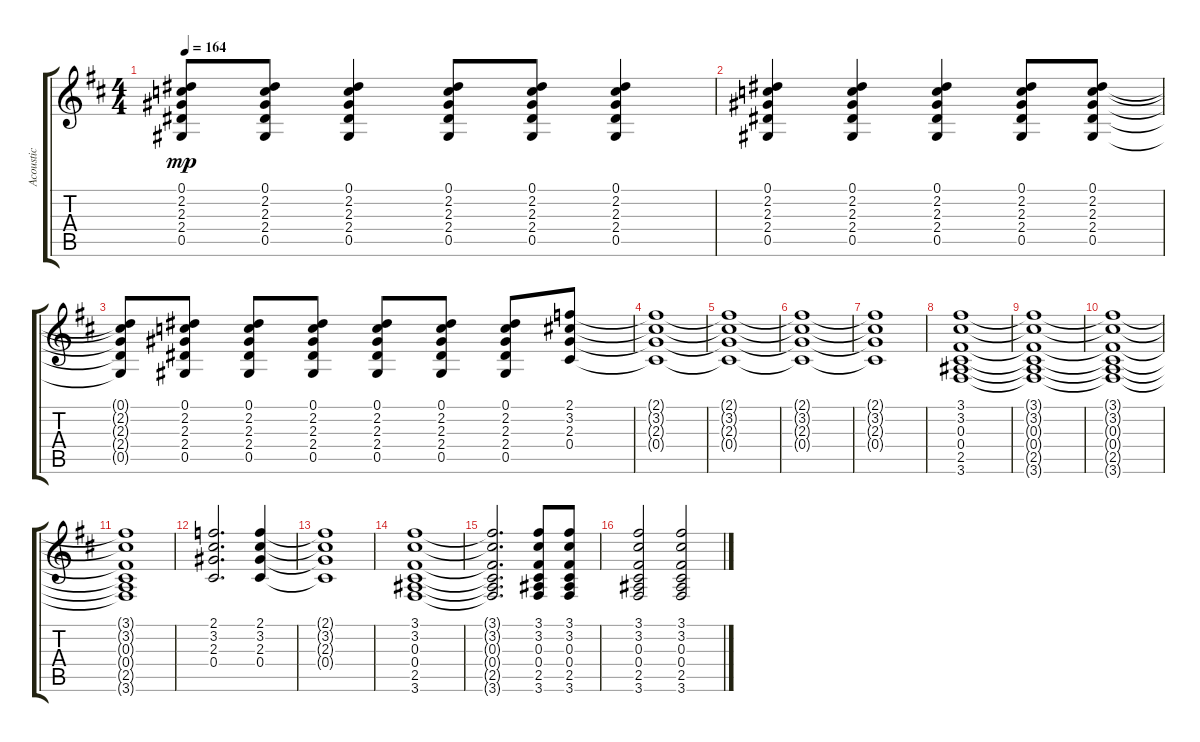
\track ("Acoustic" "Acoustic") {instrument acousticguitarsteel}
\staff {score tabs}
\tuning (Eb4 Bb3 Gb3 Db3 Ab2 Eb2) {hide}
\ts (4 4)
\tempo 164
\clef g2
\ks d
(0.1 2.2 2.3 2.4 0.5).8{dy mp} (0.1 2.2 2.3 2.4 0.5).8 (0.1 2.2 2.3 2.4 0.5).4 (0.1 2.2 2.3 2.4 0.5).8 (0.1 2.2 2.3 2.4 0.5).8 (0.1 2.2 2.3 2.4 0.5).4 |
(0.1 2.2 2.3 2.4 0.5).4 (0.1 2.2 2.3 2.4 0.5).4 (0.1 2.2 2.3 2.4 0.5).4 (0.1 2.2 2.3 2.4 0.5).8 (0.1 2.2 2.3 2.4 0.5).8 |
(0.1{t} 2.2{t} 2.3{t} 2.4{t} 0.5{t}).8 (0.1 2.2 2.3 2.4 0.5).8 (0.1 2.2 2.3 2.4 0.5).8 (0.1 2.2 2.3 2.4 0.5).8 (0.1 2.2 2.3 2.4 0.5).8 (0.1 2.2 2.3 2.4 0.5).8 (0.1 2.2 2.3 2.4 0.5).8 (2.1 3.2 2.3 0.4).8 |
(2.1{t} 3.2{t} 2.3{t} 0.4{t}).1 |
(2.1{t} 3.2{t} 2.3{t} 0.4{t}).1 |
(2.1{t} 3.2{t} 2.3{t} 0.4{t}).1 |
(2.1{t} 3.2{t} 2.3{t} 0.4{t}).1 |
(3.1 3.2 0.3 0.4 2.5 3.6).1 |
(3.1{t} 3.2{t} 0.3{t} 0.4{t} 2.5{t} 3.6{t}).1 |
(3.1{t} 3.2{t} 0.3{t} 0.4{t} 2.5{t} 3.6{t}).1 |
(3.1{t} 3.2{t} 0.3{t} 0.4{t} 2.5{t} 3.6{t}).1 |
(2.1 3.2 2.3 0.4).2{d} (2.1 3.2 2.3 0.4).4 |
(2.1{t} 3.2{t} 2.3{t} 0.4{t}).1 |
(3.1 3.2 0.3 0.4 2.5 3.6).1 |
(3.1{t} 3.2{t} 0.3{t} 0.4{t} 2.5{t} 3.6{t}).2{d} (3.1 3.2 0.3 0.4 2.5 3.6).8 (3.1 3.2 0.3 0.4 2.5 3.6).8 |
(3.1 3.2 0.3 0.4 2.5 3.6).2 (3.1 3.2 0.3 0.4 2.5 3.6).2
